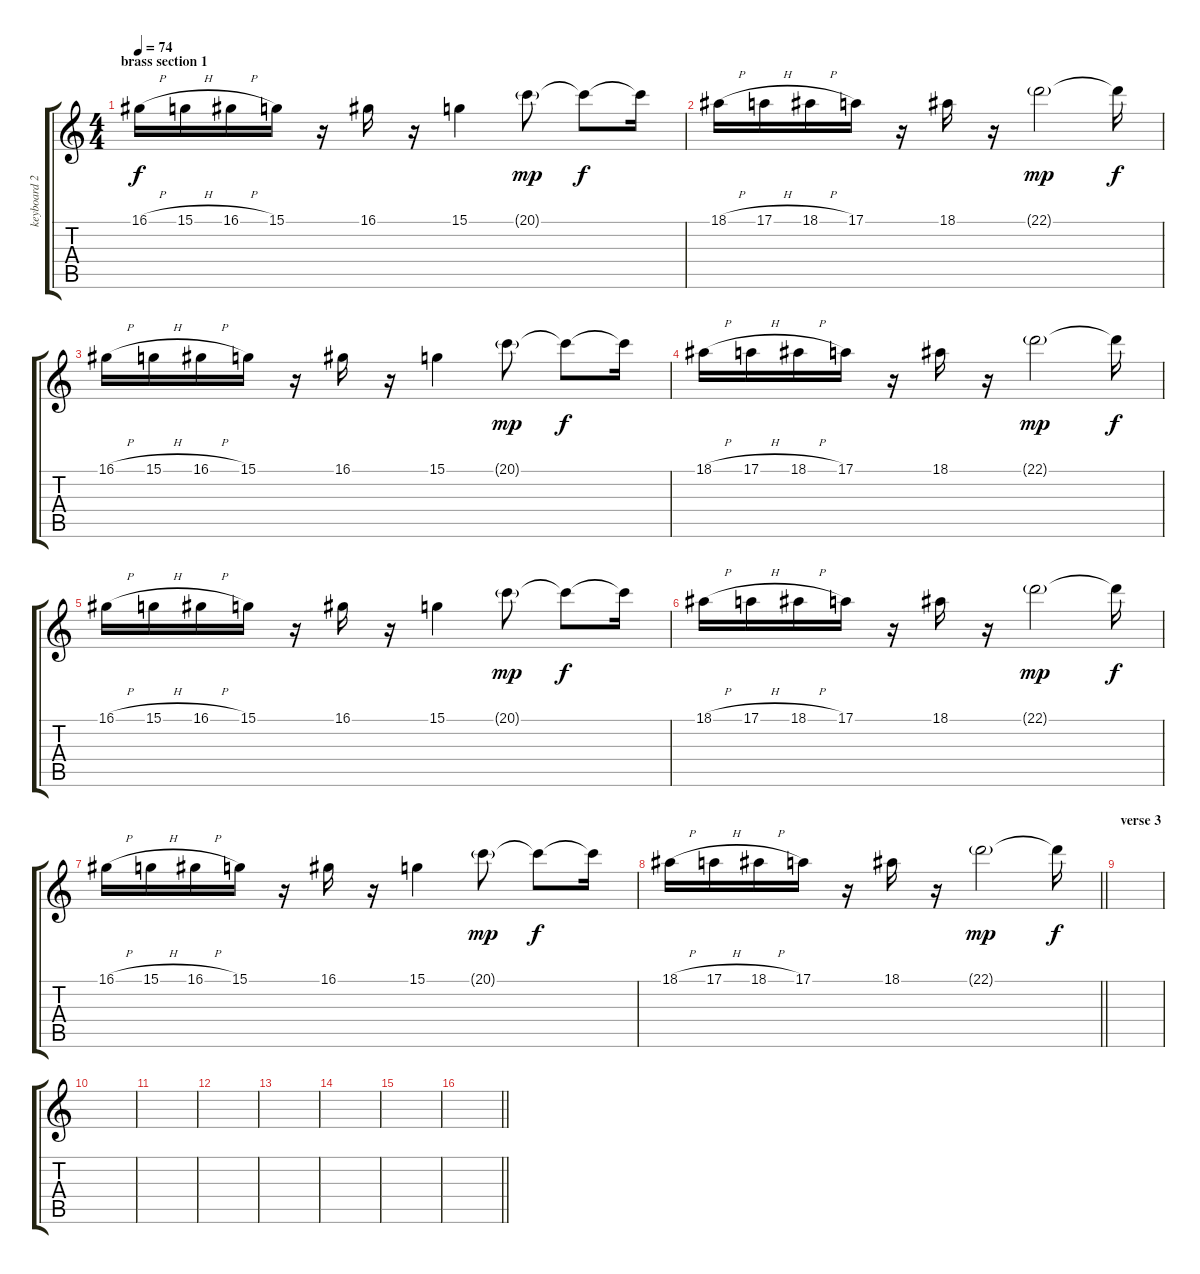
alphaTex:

\track ("keyboard 2" "keyboard 2") {instrument pad8sweep}
\staff {score tabs}
\tuning (E4 B3 G3 D3 A2 E2) {hide}
\ts (4 4)
\section ("" "brass section 1")
\tempo 74
\clef g2
\ks c
16.1{h}.16{dy f} 15.1{h}.16 16.1{h}.16 15.1.16 r.16 16.1.16 r.16 15.1.4 20.1{g}.8{dy mp} 20.1{t}.8{dy f} 20.1{t}.16 |
18.1{h}.16 17.1{h}.16 18.1{h}.16 17.1.16 r.16 18.1.16 r.16 22.1{g}.2{dy mp} 22.1{t}.16{dy f} |
16.1{h}.16 15.1{h}.16 16.1{h}.16 15.1.16 r.16 16.1.16 r.16 15.1.4 20.1{g}.8{dy mp} 20.1{t}.8{dy f} 20.1{t}.16 |
18.1{h}.16 17.1{h}.16 18.1{h}.16 17.1.16 r.16 18.1.16 r.16 22.1{g}.2{dy mp} 22.1{t}.16{dy f} |
16.1{h}.16 15.1{h}.16 16.1{h}.16 15.1.16 r.16 16.1.16 r.16 15.1.4 20.1{g}.8{dy mp} 20.1{t}.8{dy f} 20.1{t}.16 |
18.1{h}.16 17.1{h}.16 18.1{h}.16 17.1.16 r.16 18.1.16 r.16 22.1{g}.2{dy mp} 22.1{t}.16{dy f} |
16.1{h}.16 15.1{h}.16 16.1{h}.16 15.1.16 r.16 16.1.16 r.16 15.1.4 20.1{g}.8{dy mp} 20.1{t}.8{dy f} 20.1{t}.16 |
\barLineRight lightlight
18.1{h}.16 17.1{h}.16 18.1{h}.16 17.1.16 r.16 18.1.16 r.16 22.1{g}.2{dy mp} 22.1{t}.16{dy f volume 8} |
\section ("" "verse 3")
|
|
|
|
|
|
|
\barLineRight lightlight
